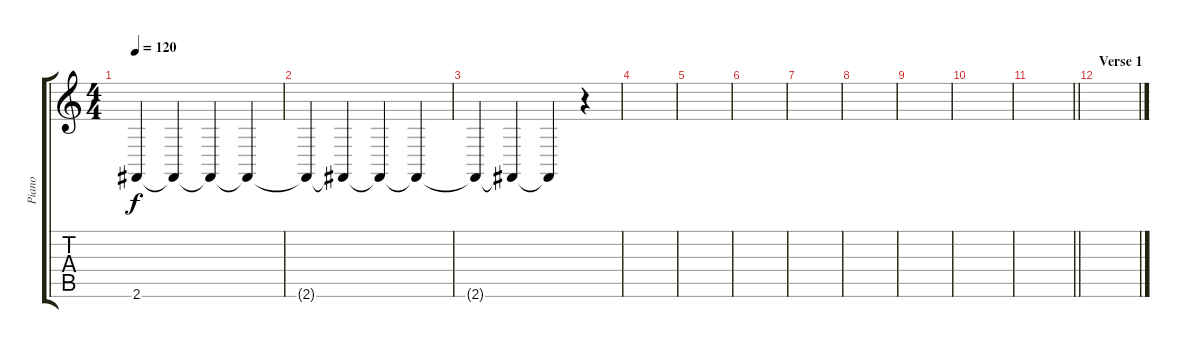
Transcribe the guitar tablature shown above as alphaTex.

\track ("Piano" "Piano") {instrument rockorgan}
\staff {score tabs}
\tuning (E4 B3 G3 D3 A2 E2) {hide}
\ts (4 4)
\tempo 120
\clef g2
\ks c
2.6{t}.4{dy f} 2.6{t}.4 2.6{t}.4 2.6{t}.4 |
2.6{t}.4 2.6{t}.4 2.6{t}.4 2.6{t}.4 |
2.6{t}.4 2.6{t}.4 2.6{t}.4 r.4 |
|
|
|
|
|
|
|
\barLineRight lightlight
|
\section ("" "Verse 1")
